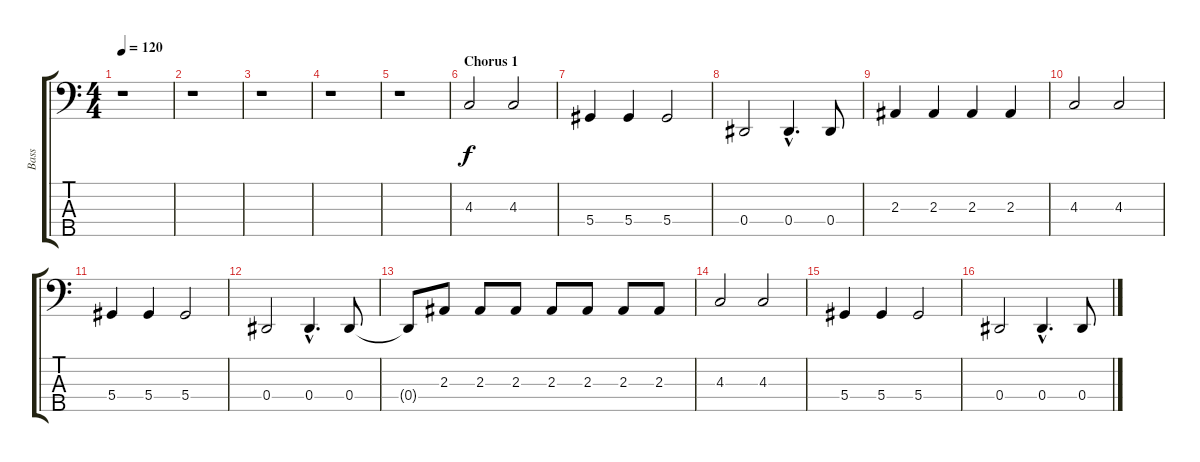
\track ("Bass" "Bass") {instrument electricbasspick}
\staff {score tabs}
\tuning (Gb2 Db2 Ab1 Eb1 Bb0) {hide}
\ts (4 4)
\tempo 120
\clef f4
\ks c
r.1{dy f} |
r.1 |
r.1 |
r.1 |
r.1 |
\section ("" "Chorus 1")
4.3.2 4.3.2 |
5.4.4 5.4.4 5.4.2 |
0.4.2 0.4{hac}.4{d} 0.4.8 |
2.3.4 2.3.4 2.3.4 2.3.4 |
4.3.2 4.3.2 |
5.4.4 5.4.4 5.4.2 |
0.4.2 0.4{hac}.4{d} 0.4.8 |
0.4{t}.8 2.3.8 2.3.8 2.3.8 2.3.8 2.3.8 2.3.8 2.3.8 |
4.3.2 4.3.2 |
5.4.4 5.4.4 5.4.2 |
0.4.2 0.4{hac}.4{d} 0.4.8
